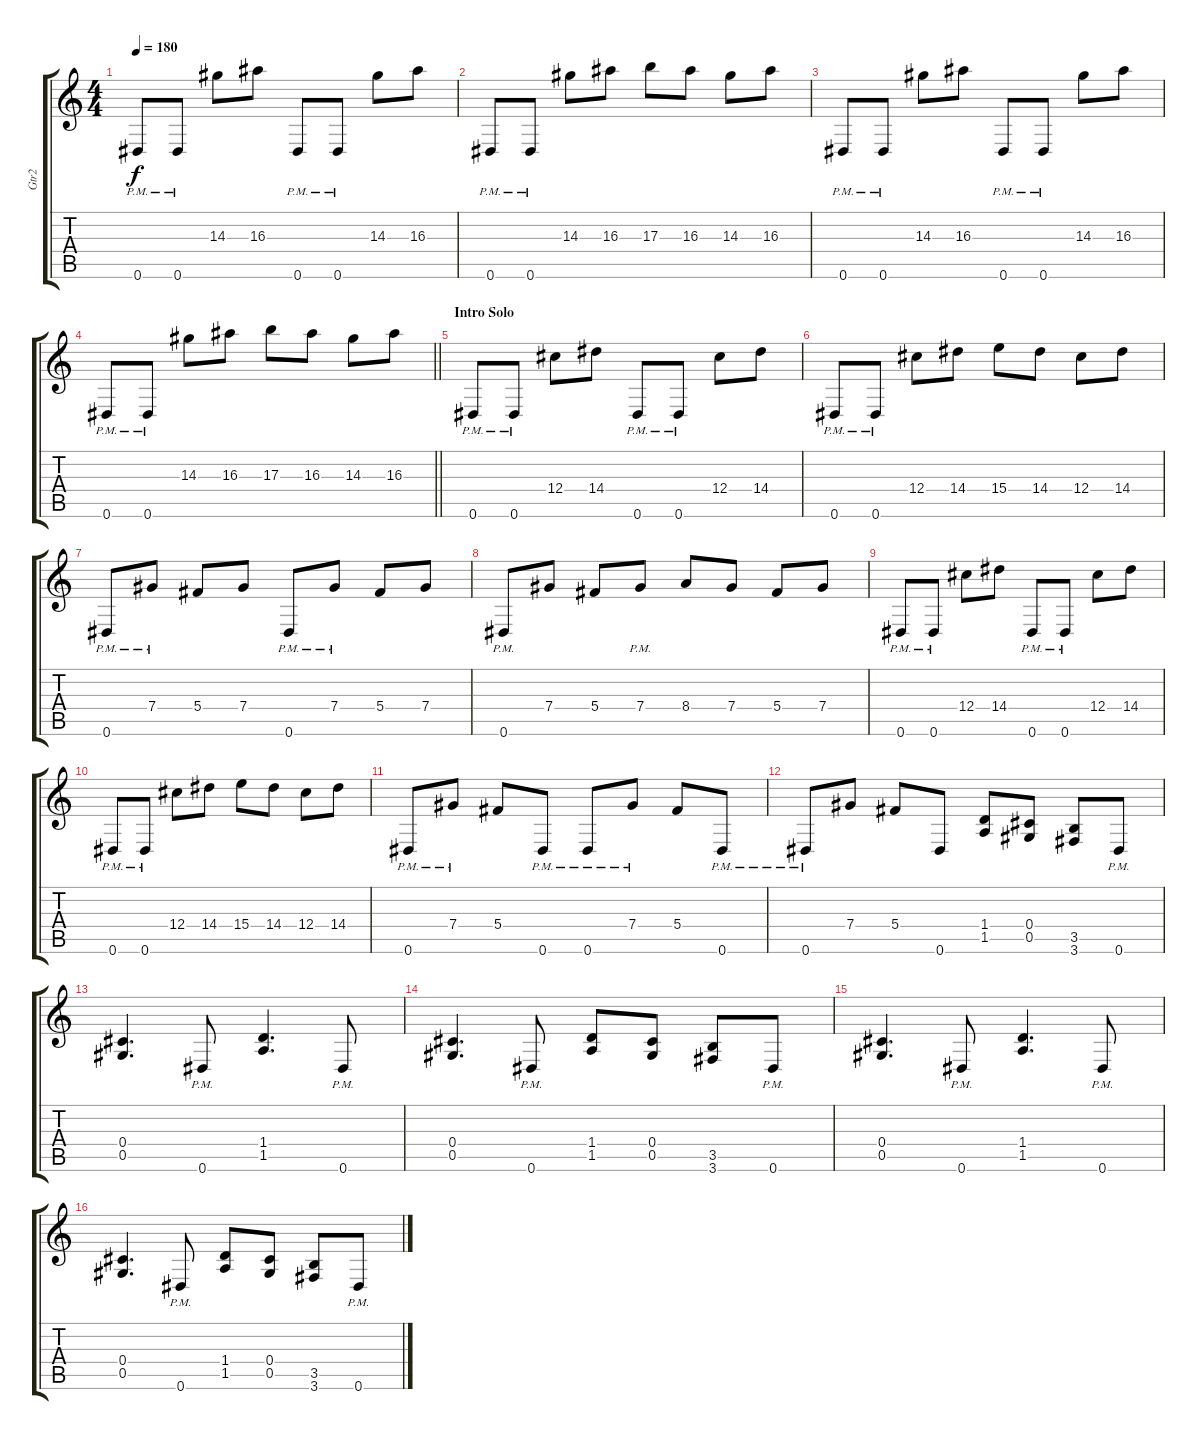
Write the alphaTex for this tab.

\track ("Gtr2" "Gtr2") {instrument electricguitarjazz}
\staff {score tabs}
\tuning (Eb4 Bb3 Gb3 Db3 Ab2 Eb2) {hide}
\ts (4 4)
\tempo 180
\clef g2
\ks c
0.6{pm}.8{dy f} 0.6{pm}.8 14.3.8 16.3.8 0.6{pm}.8 0.6{pm}.8 14.3.8 16.3.8 |
0.6{pm}.8 0.6{pm}.8 14.3.8 16.3.8 17.3.8 16.3.8 14.3.8 16.3.8 |
0.6{pm}.8 0.6{pm}.8 14.3.8 16.3.8 0.6{pm}.8 0.6{pm}.8 14.3.8 16.3.8 |
\barLineRight lightlight
0.6{pm}.8 0.6{pm}.8 14.3.8 16.3.8 17.3.8 16.3.8 14.3.8 16.3.8 |
\section ("" "Intro Solo")
0.6{pm}.8 0.6{pm}.8 12.4.8 14.4.8 0.6{pm}.8 0.6{pm}.8 12.4.8 14.4.8 |
0.6{pm}.8 0.6{pm}.8 12.4.8 14.4.8 15.4.8 14.4.8 12.4.8 14.4.8 |
0.6{pm}.8 7.4{pm}.8 5.4.8 7.4.8 0.6{pm}.8 7.4{pm}.8 5.4.8 7.4.8 |
0.6{pm}.8 7.4.8 5.4.8 7.4{pm}.8 8.4.8 7.4.8 5.4.8 7.4.8 |
0.6{pm}.8 0.6{pm}.8 12.4.8 14.4.8 0.6{pm}.8 0.6{pm}.8 12.4.8 14.4.8 |
0.6{pm}.8 0.6{pm}.8 12.4.8 14.4.8 15.4.8 14.4.8 12.4.8 14.4.8 |
0.6{pm}.8 7.4{pm}.8 5.4.8 0.6{pm}.8 0.6{pm}.8 7.4{pm}.8 5.4.8 0.6{pm}.8 |
0.6{pm}.8 7.4.8 5.4.8 0.6.8 (1.4 1.5).8 (0.4 0.5).8 (3.5 3.6).8 0.6{pm}.8 |
(0.4 0.5).4{d} 0.6{pm}.8 (1.4 1.5).4{d} 0.6{pm}.8 |
(0.4 0.5).4{d} 0.6{pm}.8 (1.4 1.5).8 (0.4 0.5).8 (3.5 3.6).8 0.6{pm}.8 |
(0.4 0.5).4{d} 0.6{pm}.8 (1.4 1.5).4{d} 0.6{pm}.8 |
(0.4 0.5).4{d} 0.6{pm}.8 (1.4 1.5).8 (0.4 0.5).8 (3.5 3.6).8 0.6{pm}.8
